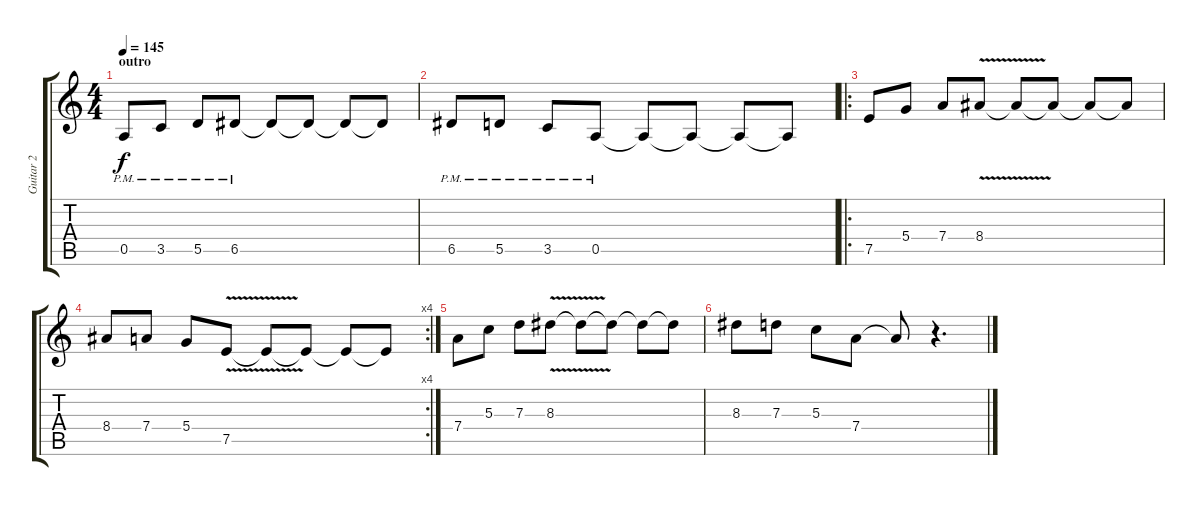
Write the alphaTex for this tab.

\track ("Guitar 2" "Guitar 2") {instrument distortionguitar}
\staff {score tabs}
\tuning (E4 B3 G3 D3 A2 E2) {hide}
\ts (4 4)
\section ("" "outro")
\tempo 145
\clef g2
\ks c
0.5{pm}.8{dy f} 3.5{pm}.8 5.5{pm}.8 6.5{pm}.8 6.5{t}.8 6.5{t}.8 6.5{t}.8 6.5{t}.8 |
6.5{pm}.8 5.5{pm}.8 3.5{pm}.8 0.5{pm}.8 0.5{t}.8 0.5{t}.8 0.5{t}.8 0.5{t}.8 |
\ro
7.5.8 5.4.8 7.4.8 8.4{v}.8 8.4{t}.8 8.4{t}.8 8.4{t}.8 8.4{t}.8 |
\rc 4
8.4.8 7.4.8 5.4.8 7.5{v}.8 7.5{t}.8 7.5{t}.8 7.5{t}.8 7.5{t}.8 |
7.4.8 5.3.8 7.3.8 8.3{v}.8 8.3{t}.8 8.3{t}.8 8.3{t}.8 8.3{t}.8 |
8.3.8 7.3.8 5.3.8 7.4.8 7.4{t}.8 r.4{d}
